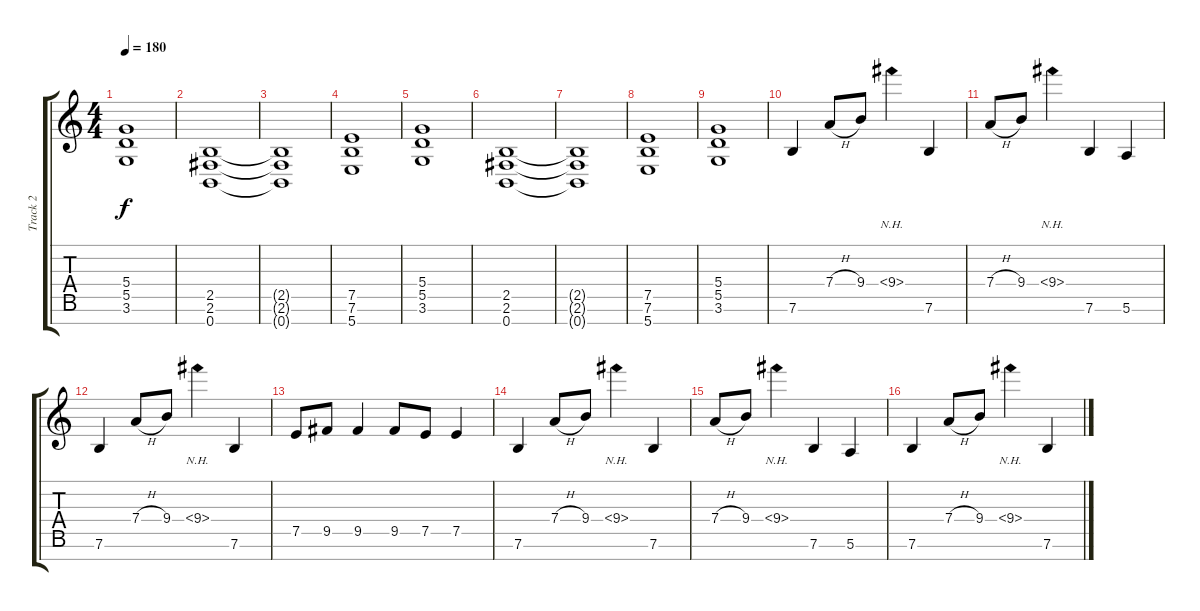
\track ("Track 2" "Track 2") {instrument distortionguitar}
\staff {score tabs}
\tuning (E4 B3 G3 D3 A2 E2 B1) {hide}
\ts (4 4)
\tempo 180
\clef g2
\ks c
(5.4 5.5 3.6).1{dy f} |
(2.5 2.6 0.7).1 |
(2.5{t} 2.6{t} 0.7{t}).1 |
(7.5 7.6 5.7).1 |
(5.4 5.5 3.6).1 |
(2.5 2.6 0.7).1 |
(2.5{t} 2.6{t} 0.7{t}).1 |
(7.5 7.6 5.7).1 |
(5.4 5.5 3.6).1 |
7.6.4 7.4{h}.8 9.4.8 9.4{nh}.4 7.6.4 |
7.4{h}.8 9.4.8 9.4{nh}.4 7.6.4 5.6.4 |
7.6.4 7.4{h}.8 9.4.8 9.4{nh}.4 7.6.4 |
7.5.8 9.5.8 9.5.4 9.5.8 7.5.8 7.5.4 |
7.6.4 7.4{h}.8 9.4.8 9.4{nh}.4 7.6.4 |
7.4{h}.8 9.4.8 9.4{nh}.4 7.6.4 5.6.4 |
7.6.4 7.4{h}.8 9.4.8 9.4{nh}.4 7.6.4
